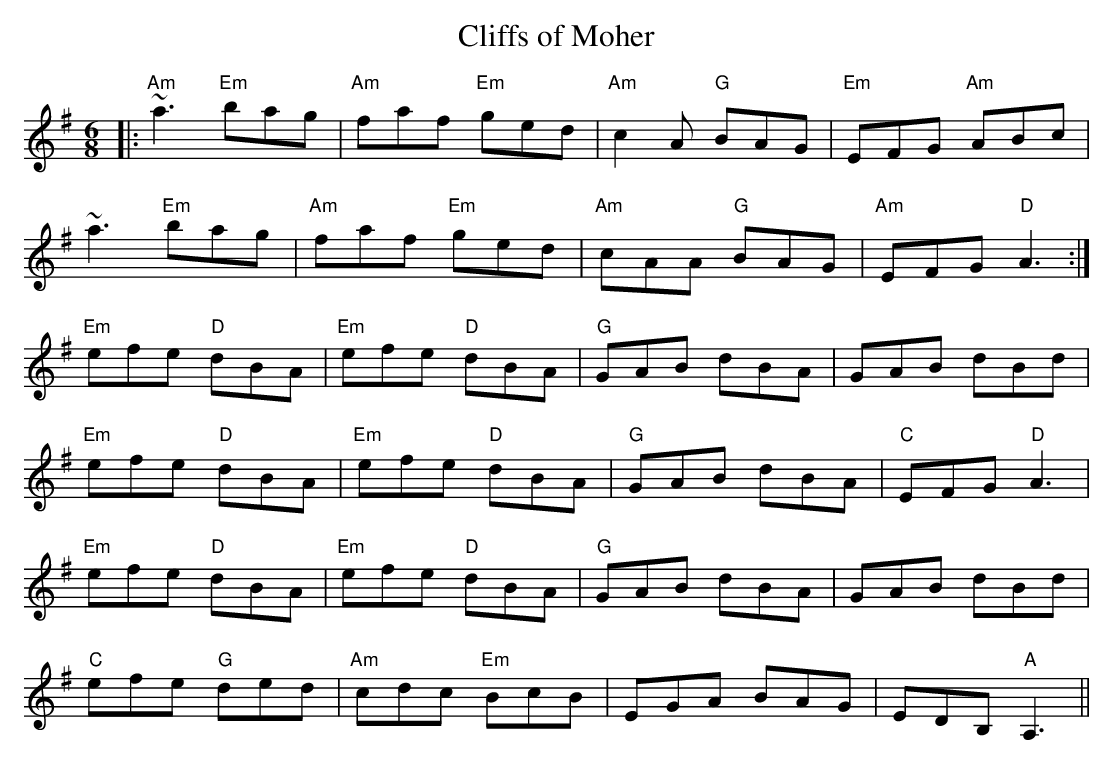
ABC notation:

X:1
T:Cliffs of Moher
M:6/8
L:1/8
K:G
|:"Am"~a3 "Em"bag|"Am"faf "Em"ged|"Am"c2A "G"BAG|"Em"EFG "Am"ABc|
~a3 "Em"bag|"Am"faf "Em"ged|"Am"cAA "G"BAG|"Am"EFG "D"A3:|
"Em"efe "D"dBA|"Em"efe "D"dBA|"G"GAB dBA|GAB dBd|
"Em"efe "D"dBA|"Em"efe "D"dBA|"G"GAB dBA|"C"EFG "D"A3|
"Em"efe "D"dBA|"Em"efe "D"dBA|"G"GAB dBA|GAB dBd|
"C"efe "G"ded|"Am"cdc "Em"BcB|EGA BAG|EDB, "A"A,3||
